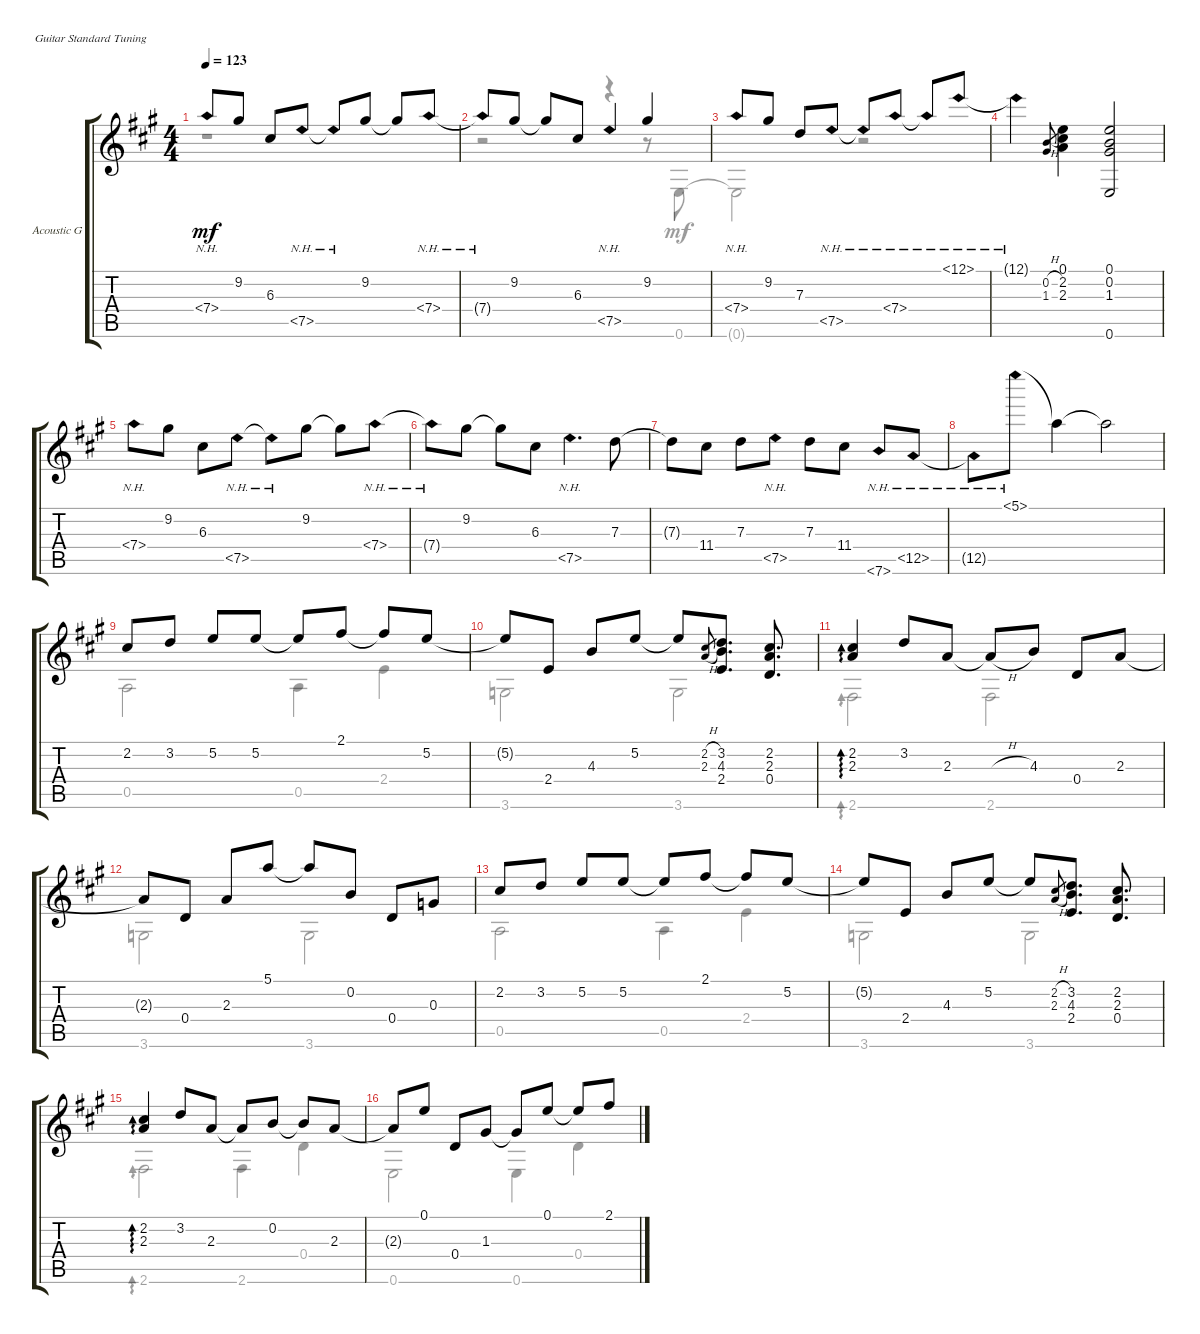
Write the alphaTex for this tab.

\bracketExtendMode groupsimilarinstruments
\firstSystemTrackNameOrientation horizontal
\otherSystemsTrackNameOrientation horizontal
\track ("Acoustic Guitar (nylon)" "Acoustic G") {instrument acousticguitarnylon}
\staff {score tabs}
\tuning (E4 B3 G3 D3 A2 E2)
\voice
\ts (4 4)
\tempo 123
\clef g2
\ks a
7.4{nh}.8{dy mf instrument acousticguitarnylon} 9.2.8 6.3.8 7.5{nh}.8 7.5{nh t}.8 9.2.8 9.2{t}.8 7.4{nh}.8 |
7.4{nh t}.8 9.2.8 9.2{t}.8 6.3.8 7.5{nh}.4 9.2.4 |
7.4{nh}.8 9.2.8 7.3.8 7.5{nh}.8 7.5{nh t}.8 7.4{nh}.8 7.4{nh t}.8 12.1{nh}.8 |
12.1{nh t}.4 (0.2{h} 1.3).8{gr} (0.1 2.2 2.3).4 (0.1 0.2 1.3 0.6).2 |
7.4{nh}.8 9.2.8 6.3.8 7.5{nh}.8 7.5{nh t}.8 9.2.8 9.2{t}.8 7.4{nh}.8 |
7.4{nh t}.8 9.2.8 9.2{t}.8 6.3.8 7.5{nh}.4{d} 7.3.8 |
7.3{t}.8 11.4.8 7.3.8 7.5{nh}.8 7.3.8 11.4.8 7.6{nh}.8 12.5{nh}.8 |
12.5{nh t}.8 5.1{nh}.8 5.1{t}.4 5.1{t}.2 |
2.2.8 3.2.8 5.2.8 5.2.8 5.2{t}.8 2.1.8 2.1{t}.8 5.2.8 |
5.2{t}.8 2.4.8 4.3.8 5.2.8 5.2{t}.8 (2.2{h} 2.3{h}).8{gr} (3.2 4.3 2.4).8{d} (2.2 2.3 0.4).8{d} |
(2.2 2.3).4{ad 0} 3.2.8 2.3.8 2.3{h t}.8 4.3.8 0.4.8 2.3.8 |
2.3{t}.8 0.4.8 2.3.8 5.1.8 5.1{t}.8 0.2.8 0.4.8 0.3.8 |
2.2.8 3.2.8 5.2.8 5.2.8 5.2{t}.8 2.1.8 2.1{t}.8 5.2.8 |
5.2{t}.8 2.4.8 4.3.8 5.2.8 5.2{t}.8 (2.2{h} 2.3{h}).8{gr} (3.2 4.3 2.4).8{d} (2.2 2.3 0.4).8{d} |
(2.2 2.3).4{ad 0} 3.2.8 2.3.8 2.3{t}.8 0.2.8 0.2{t}.8 2.3.8 |
2.3{t}.8 0.1.8 0.4.8 1.3.8 1.3{t}.8 0.1.8 0.1{t}.8 2.1.8
\voice
\clef g2
\ottava regular
\simile none
\ks a
r.1{dy mf} |
r.2 r.4 r.8 0.6.8 |
0.6{t}.2 r.2 |
|
|
|
|
|
0.5.2 0.5.4 2.4.4 |
3.6.2 3.6.2 |
2.6.2{ad 0} 2.6.2 |
3.6.2 3.6.2 |
0.5.2 0.5.4 2.4.4 |
3.6.2 3.6.2 |
2.6.2{ad 0} 2.6.4 0.4.4 |
0.6.2 0.6.4 0.4.4
